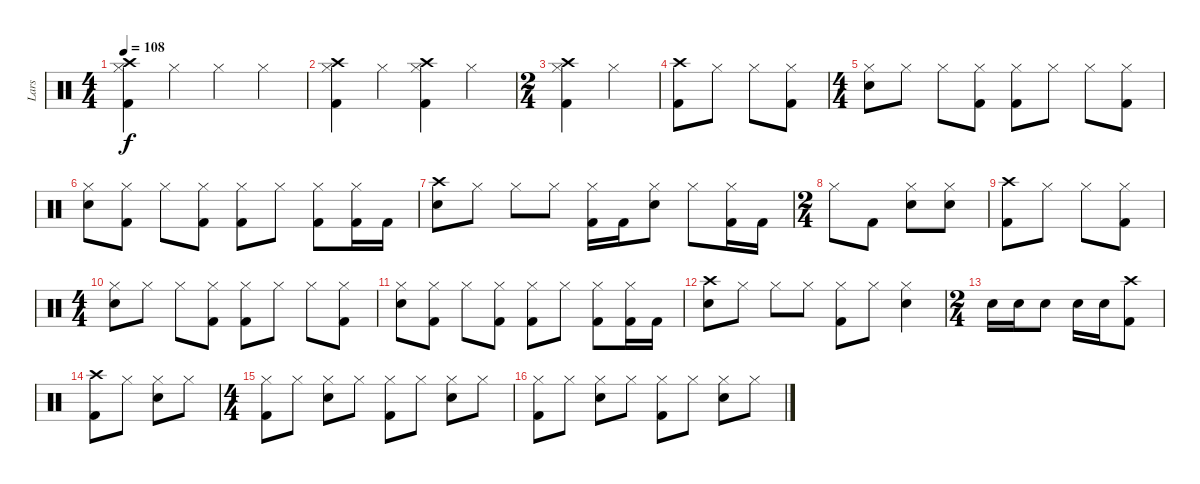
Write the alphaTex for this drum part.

\track ("Lars" "Lars") {instrument percussion}
\staff {score}
\articulation defaults
\ts (4 4)
\tempo 108
\clef neutral
\ks c
("Crash high (hit)" "Kick (hit) 2" "Hi-Hat (closed)").4{dy f} "Hi-Hat (closed)".4 "Hi-Hat (closed)".4 "Hi-Hat (closed)".4 |
("Crash high (hit)" "Kick (hit) 2" "Hi-Hat (closed)").4 "Hi-Hat (closed)".4 ("Crash high (hit)" "Kick (hit) 2" "Hi-Hat (closed)").4 "Hi-Hat (closed)".4 |
\ts (2 4)
("Crash high (hit)" "Kick (hit) 2" "Hi-Hat (closed)").4 "Hi-Hat (closed)".4 |
("Crash high (hit)" "Kick (hit) 2").8 "Hi-Hat (closed)".8 "Hi-Hat (closed)".8 ("Hi-Hat (closed)" "Kick (hit) 2").8 |
\ts (4 4)
("Hi-Hat (closed)" "Electric Snare (hit)").8 "Hi-Hat (closed)".8 "Hi-Hat (closed)".8 ("Hi-Hat (closed)" "Kick (hit) 2").8 ("Hi-Hat (closed)" "Kick (hit) 2").8 "Hi-Hat (closed)".8 "Hi-Hat (closed)".8 ("Hi-Hat (closed)" "Kick (hit) 2").8 |
("Hi-Hat (closed)" "Electric Snare (hit)").8 ("Hi-Hat (closed)" "Kick (hit) 2").8 "Hi-Hat (closed)".8 ("Hi-Hat (closed)" "Kick (hit) 2").8 ("Hi-Hat (closed)" "Kick (hit) 2").8 "Hi-Hat (closed)".8 ("Hi-Hat (closed)" "Kick (hit) 2").8 ("Hi-Hat (closed)" "Kick (hit) 2").16 "Kick (hit) 2".16 |
("Crash high (hit)" "Electric Snare (hit)").8 "Hi-Hat (closed)".8 "Hi-Hat (closed)".8 "Hi-Hat (closed)".8 ("Hi-Hat (closed)" "Kick (hit) 2").16 "Kick (hit) 2".16 ("Hi-Hat (closed)" "Electric Snare (hit)").8 "Hi-Hat (closed)".8 ("Hi-Hat (closed)" "Kick (hit) 2").16 "Kick (hit) 2".16 |
\ts (2 4)
"Hi-Hat (closed)".8 "Kick (hit) 2".8 ("Hi-Hat (closed)" "Electric Snare (hit)").8 ("Hi-Hat (closed)" "Electric Snare (hit)").8 |
("Crash high (hit)" "Kick (hit) 2").8 "Hi-Hat (closed)".8 "Hi-Hat (closed)".8 ("Hi-Hat (closed)" "Kick (hit) 2").8 |
\ts (4 4)
("Hi-Hat (closed)" "Electric Snare (hit)").8 "Hi-Hat (closed)".8 "Hi-Hat (closed)".8 ("Hi-Hat (closed)" "Kick (hit) 2").8 ("Hi-Hat (closed)" "Kick (hit) 2").8 "Hi-Hat (closed)".8 "Hi-Hat (closed)".8 ("Hi-Hat (closed)" "Kick (hit) 2").8 |
("Hi-Hat (closed)" "Electric Snare (hit)").8 ("Hi-Hat (closed)" "Kick (hit) 2").8 "Hi-Hat (closed)".8 ("Hi-Hat (closed)" "Kick (hit) 2").8 ("Hi-Hat (closed)" "Kick (hit) 2").8 "Hi-Hat (closed)".8 ("Hi-Hat (closed)" "Kick (hit) 2").8 ("Hi-Hat (closed)" "Kick (hit) 2").16 "Kick (hit) 2".16 |
("Crash high (hit)" "Electric Snare (hit)").8 "Hi-Hat (closed)".8 "Hi-Hat (closed)".8 "Hi-Hat (closed)".8 ("Hi-Hat (closed)" "Kick (hit) 2").8 "Hi-Hat (closed)".8 ("Hi-Hat (closed)" "Electric Snare (hit)").4 |
\ts (2 4)
"Electric Snare (hit)".16 "Electric Snare (hit)".16 "Electric Snare (hit)".8 "Electric Snare (hit)".16 "Electric Snare (hit)".16 ("Crash high (hit)" "Kick (hit) 2").8 |
("Crash high (hit)" "Kick (hit) 2").8 "Hi-Hat (closed)".8 ("Hi-Hat (closed)" "Electric Snare (hit)").8 "Hi-Hat (closed)".8 |
\ts (4 4)
("Hi-Hat (closed)" "Kick (hit) 2").8 "Hi-Hat (closed)".8 ("Hi-Hat (closed)" "Electric Snare (hit)").8 "Hi-Hat (closed)".8 ("Hi-Hat (closed)" "Kick (hit) 2").8 "Hi-Hat (closed)".8 ("Hi-Hat (closed)" "Electric Snare (hit)").8 "Hi-Hat (closed)".8 |
("Hi-Hat (closed)" "Kick (hit) 2").8 "Hi-Hat (closed)".8 ("Hi-Hat (closed)" "Electric Snare (hit)").8 "Hi-Hat (closed)".8 ("Hi-Hat (closed)" "Kick (hit) 2").8 "Hi-Hat (closed)".8 ("Hi-Hat (closed)" "Electric Snare (hit)").8 "Hi-Hat (closed)".8
